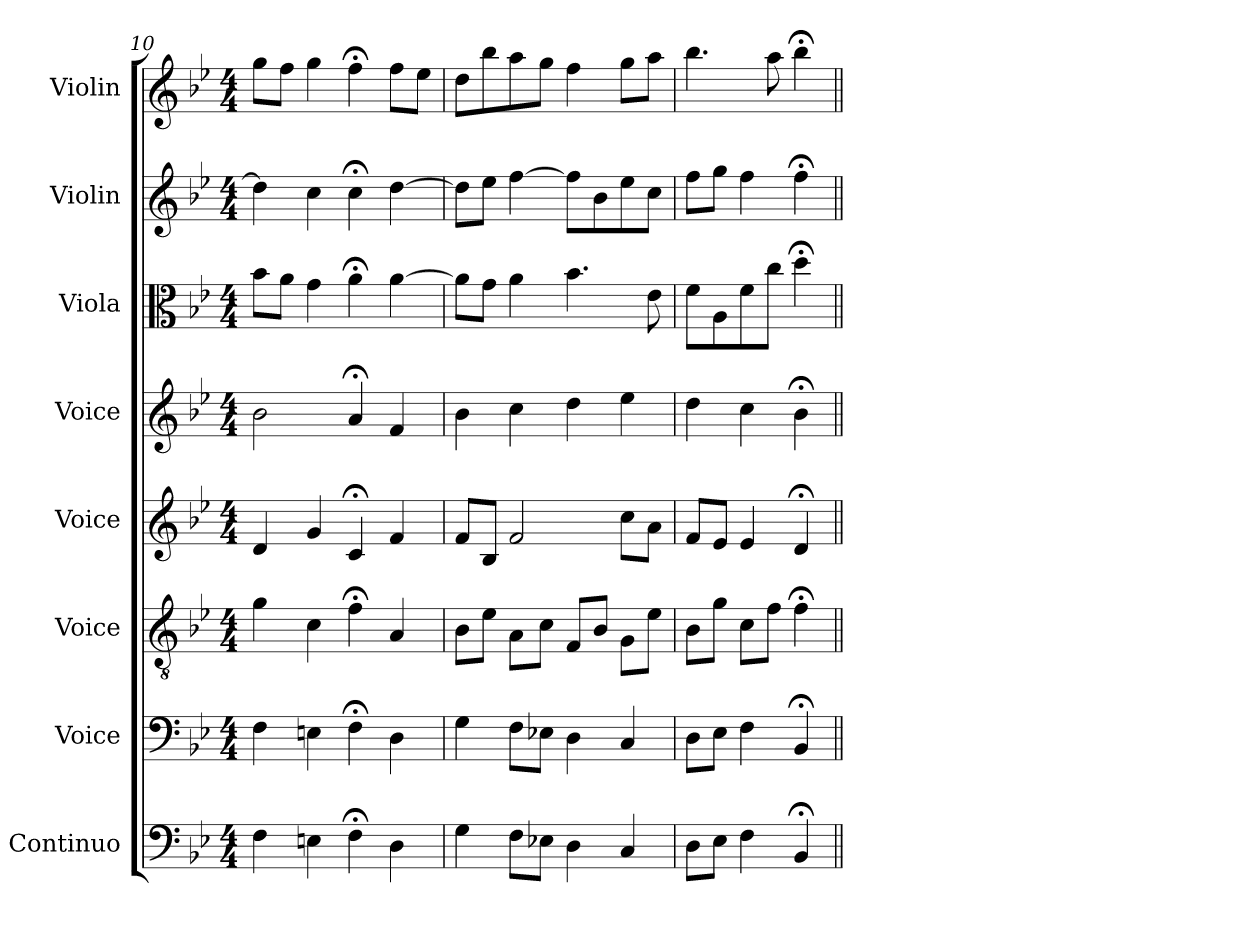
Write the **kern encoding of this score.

**kern	**kern	**kern	**kern	**kern	**kern	**kern	**kern
*part8	*part7	*part6	*part5	*part4	*part3	*part2	*part1
*staff8	*staff7	*staff6	*staff5	*staff4	*staff3	*staff2	*staff1
*I"Continuo	*I"Voice	*I"Voice	*I"Voice	*I"Voice	*I"Viola	*I"Violin	*I"Violin
*I'Cont.	*I'V	*I'V	*I'V	*I'V	*I'Vla.	*I'Vln.	*I'Vln.
*clefF4	*clefF4	*clefGv2	*clefG2	*clefG2	*clefC3	*clefG2	*clefG2
*ITrd7c12	*	*	*	*	*	*	*
*k[b-e-]	*k[b-e-]	*k[b-e-]	*k[b-e-]	*k[b-e-]	*k[b-e-]	*k[b-e-]	*k[b-e-]
*M4/4	*M4/4	*M4/4	*M4/4	*M4/4	*M4/4	*M4/4	*M4/4
=10	=10	=10	=10	=10	=10	=10	=10
4FF\	4F\	4g\	4d/	2b-\	8b-\L	4dd\]	8gg\L
.	.	.	.	.	8a\J	.	8ff\J
4EEn\	4En\	4c\	4g/	.	4g\	4cc\	4gg\
4FF;<\	4F;<\	4f;<\	4c;</	4a;</	4a;<\	4cc;<\	4ff;<\
4DD\	4D\	4A/	4f/	4f/	[4a\	[4dd\	8ff\L
.	.	.	.	.	.	.	8ee-\J
=11	=11	=11	=11	=11	=11	=11	=11
4GG\	4G\	8B-\L	8f/L	4b-\	8a\L]	8dd\L]	8dd\L
.	.	8e-\J	8B-/J	.	8g\J	8ee-\J	8bb-\
8FF\L	8F\L	8A\L	2f/	4cc\	4a\	[4ff\	8aa\
8EE-X\J	8E-X\J	8c\J	.	.	.	.	8gg\J
4DD\	4D\	8F/L	.	4dd\	4.b-\	8ff\L]	4ff\
.	.	8B-/J	.	.	.	8b-\	.
4CC/	4C/	8G\L	8cc\L	4ee-\	.	8ee-\	8gg\L
.	.	8e-\J	8a\J	.	8e-\	8cc\J	8aa\J
=12	=12	=12	=12	=12	=12	=12	=12
8DD\L	8D\L	8B-\L	8f/L	4dd\	8f\L	8ff\L	4.bb-\
8EE-\J	8E-\J	8g\J	8e-/J	.	8A\	8gg\J	.
4FF\	4F\	8c\L	4e-/	4cc\	8f\	4ff\	.
.	.	8f\J	.	.	8cc\J	.	8aa\
4BBB-;</	4BB-;</	4f;<\	4d;</	4b-;<\	4dd;<\	4ff;<\	4bb-;<\
=||	=||	=||	=||	=||	=||	=||	=||
*-	*-	*-	*-	*-	*-	*-	*-
